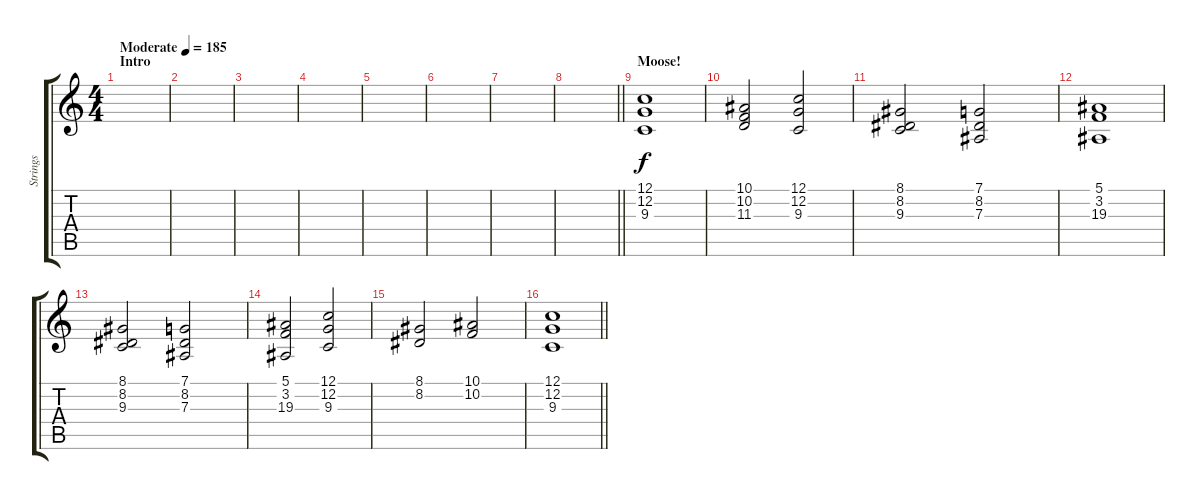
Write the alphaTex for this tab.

\track ("Strings" "Strings") {instrument stringensemble1}
\staff {score tabs}
\tuning (C4 G3 Eb3 Bb2 F2 C2) {hide}
\ts (4 4)
\section ("" "Intro")
\tempo (185 "Moderate")
\clef g2
\ks c
|
|
|
|
|
|
|
\barLineRight lightlight
|
\section ("" "Moose!")
(12.1 12.2 9.3).1 |
(10.1 10.2 11.3).2 (12.1 12.2 9.3).2 |
(8.1 8.2 9.3).2 (7.1 8.2 7.3).2 |
(5.1 3.2 19.3).1 |
(8.1 8.2 9.3).2 (7.1 8.2 7.3).2 |
(5.1 3.2 19.3).2 (12.1 12.2 9.3).2 |
(8.1 8.2).2 (10.1 10.2).2 |
\barLineRight lightlight
(12.1 12.2 9.3).1
